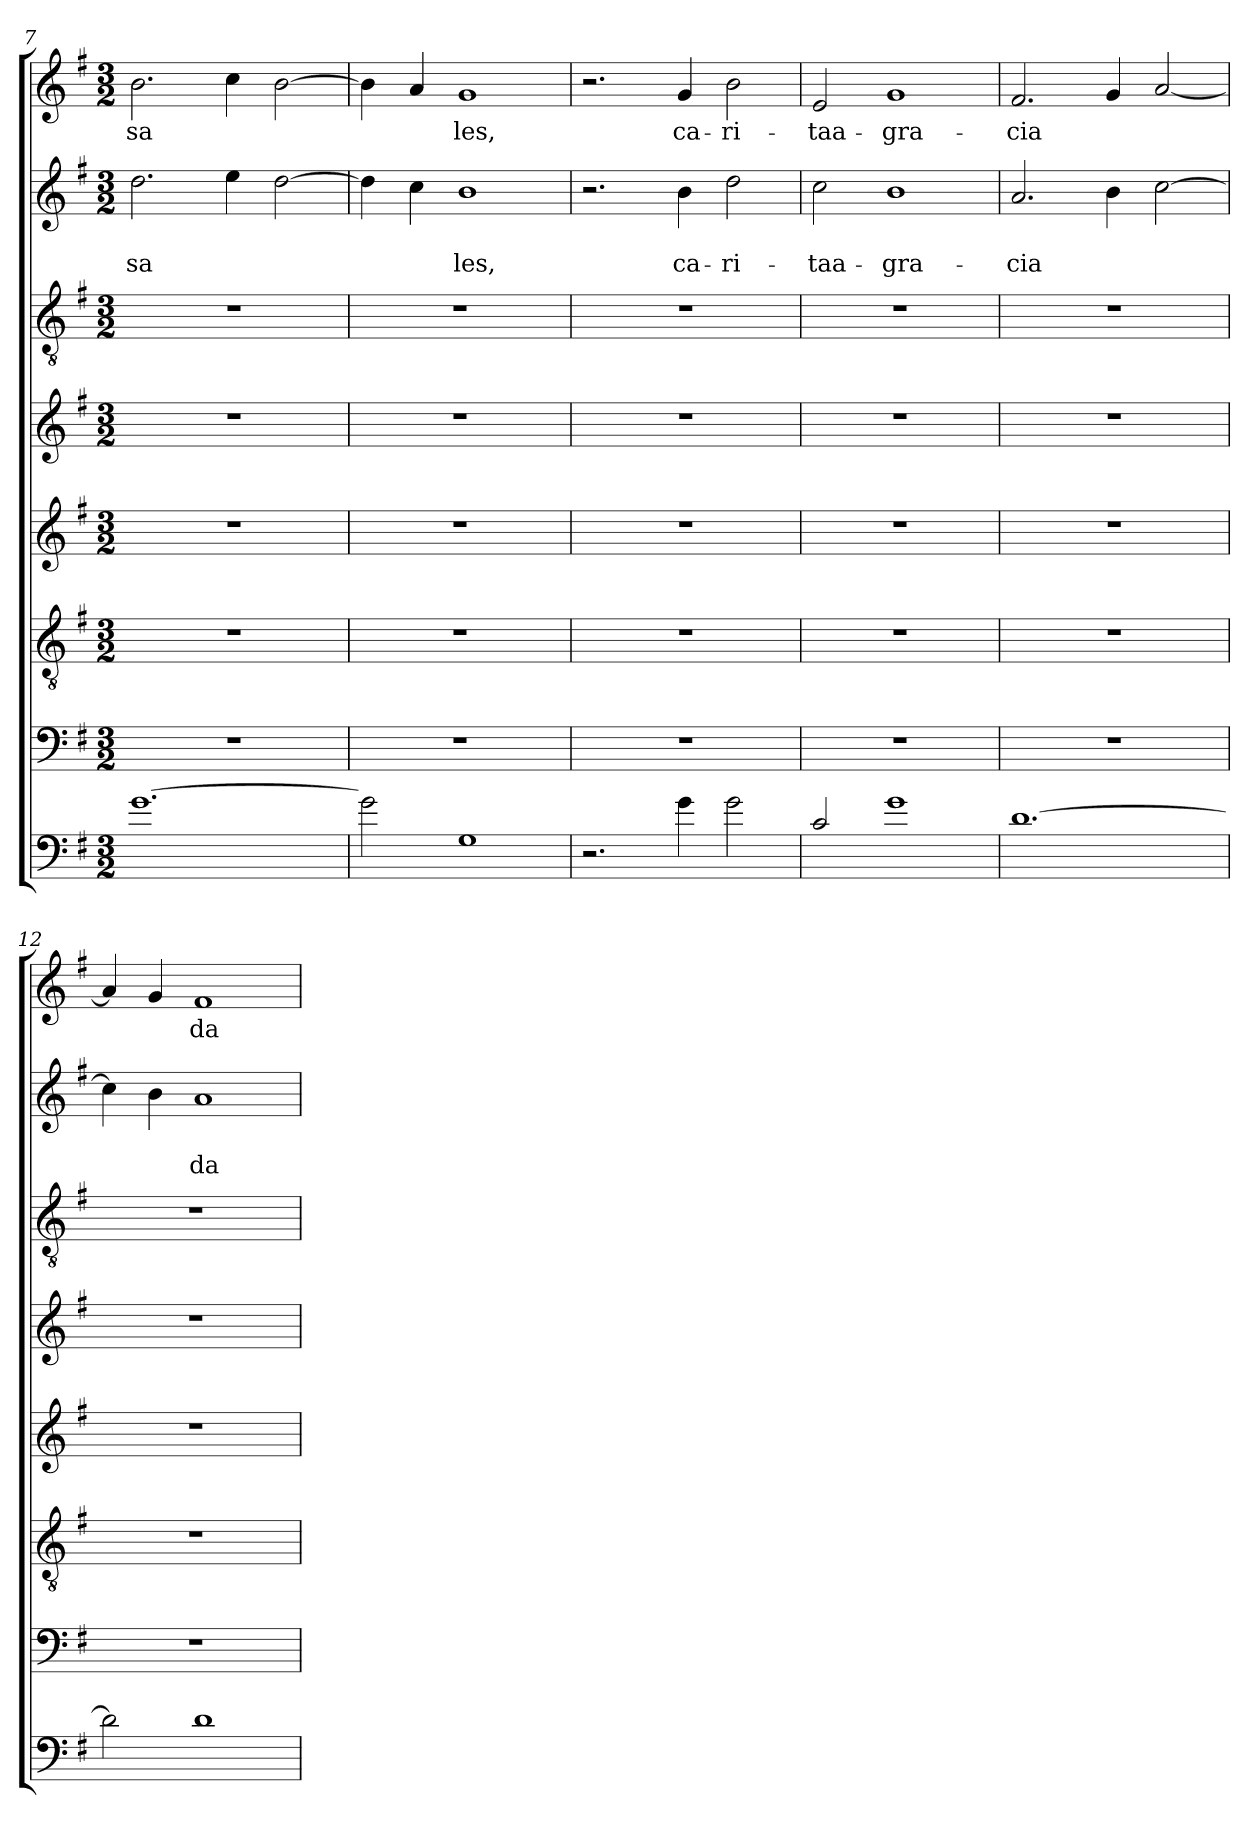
**kern	**kern	**kern	**kern	**kern	**kern	**kern	**text	**text	**kern	**text
*part8	*part7	*part6	*part5	*part4	*part3	*part2	*part2	*part2	*part1	*part1
*staff8	*staff7	*staff6	*staff5	*staff4	*staff3	*staff2	*staff2	*staff2	*staff1	*staff1
*clefF4	*clefF4	*clefGv2	*clefG2	*clefG2	*clefGv2	*clefG2	*	*	*clefG2	*
*ITrd7c12	*	*	*	*	*	*	*	*	*	*
*k[f#]	*k[f#]	*k[f#]	*k[f#]	*k[f#]	*k[f#]	*k[f#]	*	*	*k[f#]	*
*G:	*G:	*G:	*G:	*G:	*G:	*G:	*	*	*G:	*
*M3/2	*M3/2	*M3/2	*M3/2	*M3/2	*M3/2	*M3/2	*	*	*M3/2	*
=7	=7	=7	=7	=7	=7	=7	=7	=7	=7	=7
!	!	!	!	!	!	!	!	!LO:LY:b	!	!LO:LY:b
[>1.G	1.r	1.r	1.r	1.r	1.r	2.dd\	.	sa	2.b\	sa
.	.	.	.	.	.	4ee\	.	.	4cc\	.
.	.	.	.	.	.	[>2dd\	.	.	[>2b\	.
!!LO:LB:g=z
=8	=8	=8	=8	=8	=8	=8	=8	=8	=8	=8
2G\]	1.r	1.r	1.r	1.r	1.r	4dd\]	.	.	4b\]	.
.	.	.	.	.	.	4cc\	.	.	4a/	.
!	!	!	!	!	!	!	!	!LO:LY:b	!	!LO:LY:b
1GG	.	.	.	.	.	1b	.	les,	1g	les,
!!LO:LB:g=z
=9	=9	=9	=9	=9	=9	=9	=9	=9	=9	=9
2.r	1.r	1.r	1.r	1.r	1.r	2.r	.	.	2.r	.
!	!	!	!	!	!	!	!	!LO:LY:b	!	!LO:LY:b
4G\	.	.	.	.	.	4b\	.	ca-	4g/	ca-
!	!	!	!	!	!	!	!	!LO:LY:b	!	!LO:LY:b
2G\	.	.	.	.	.	2dd\	.	-ri-	2b\	-ri-
=10	=10	=10	=10	=10	=10	=10	=10	=10	=10	=10
!	!	!	!	!	!	!	!	!LO:LY:b	!	!LO:LY:b
2C/	1.r	1.r	1.r	1.r	1.r	2cc\	.	-taa-	2e/	-taa-
!	!	!	!	!	!	!	!	!LO:LY:b	!	!LO:LY:b
1G	.	.	.	.	.	1b	.	-gra-	1g	-gra-
=11	=11	=11	=11	=11	=11	=11	=11	=11	=11	=11
!	!	!	!	!	!	!	!	!LO:LY:b	!	!LO:LY:b
[>1.D	1.r	1.r	1.r	1.r	1.r	2.a/	.	-cia	2.f#/	-cia
.	.	.	.	.	.	4b\	.	.	4g/	.
.	.	.	.	.	.	[>2cc\	.	.	[<2a/	.
=12	=12	=12	=12	=12	=12	=12	=12	=12	=12	=12
2D\]	1.r	1.r	1.r	1.r	1.r	4cc\]	.	.	4a/]	.
.	.	.	.	.	.	4b\	.	.	4g/	.
!	!	!	!	!	!	!	!	!LO:LY:b	!	!LO:LY:b
1D	.	.	.	.	.	1a	.	da	1f#	da
=	=	=	=	=	=	=	=	=	=	=
*-	*-	*-	*-	*-	*-	*-	*-	*-	*-	*-
